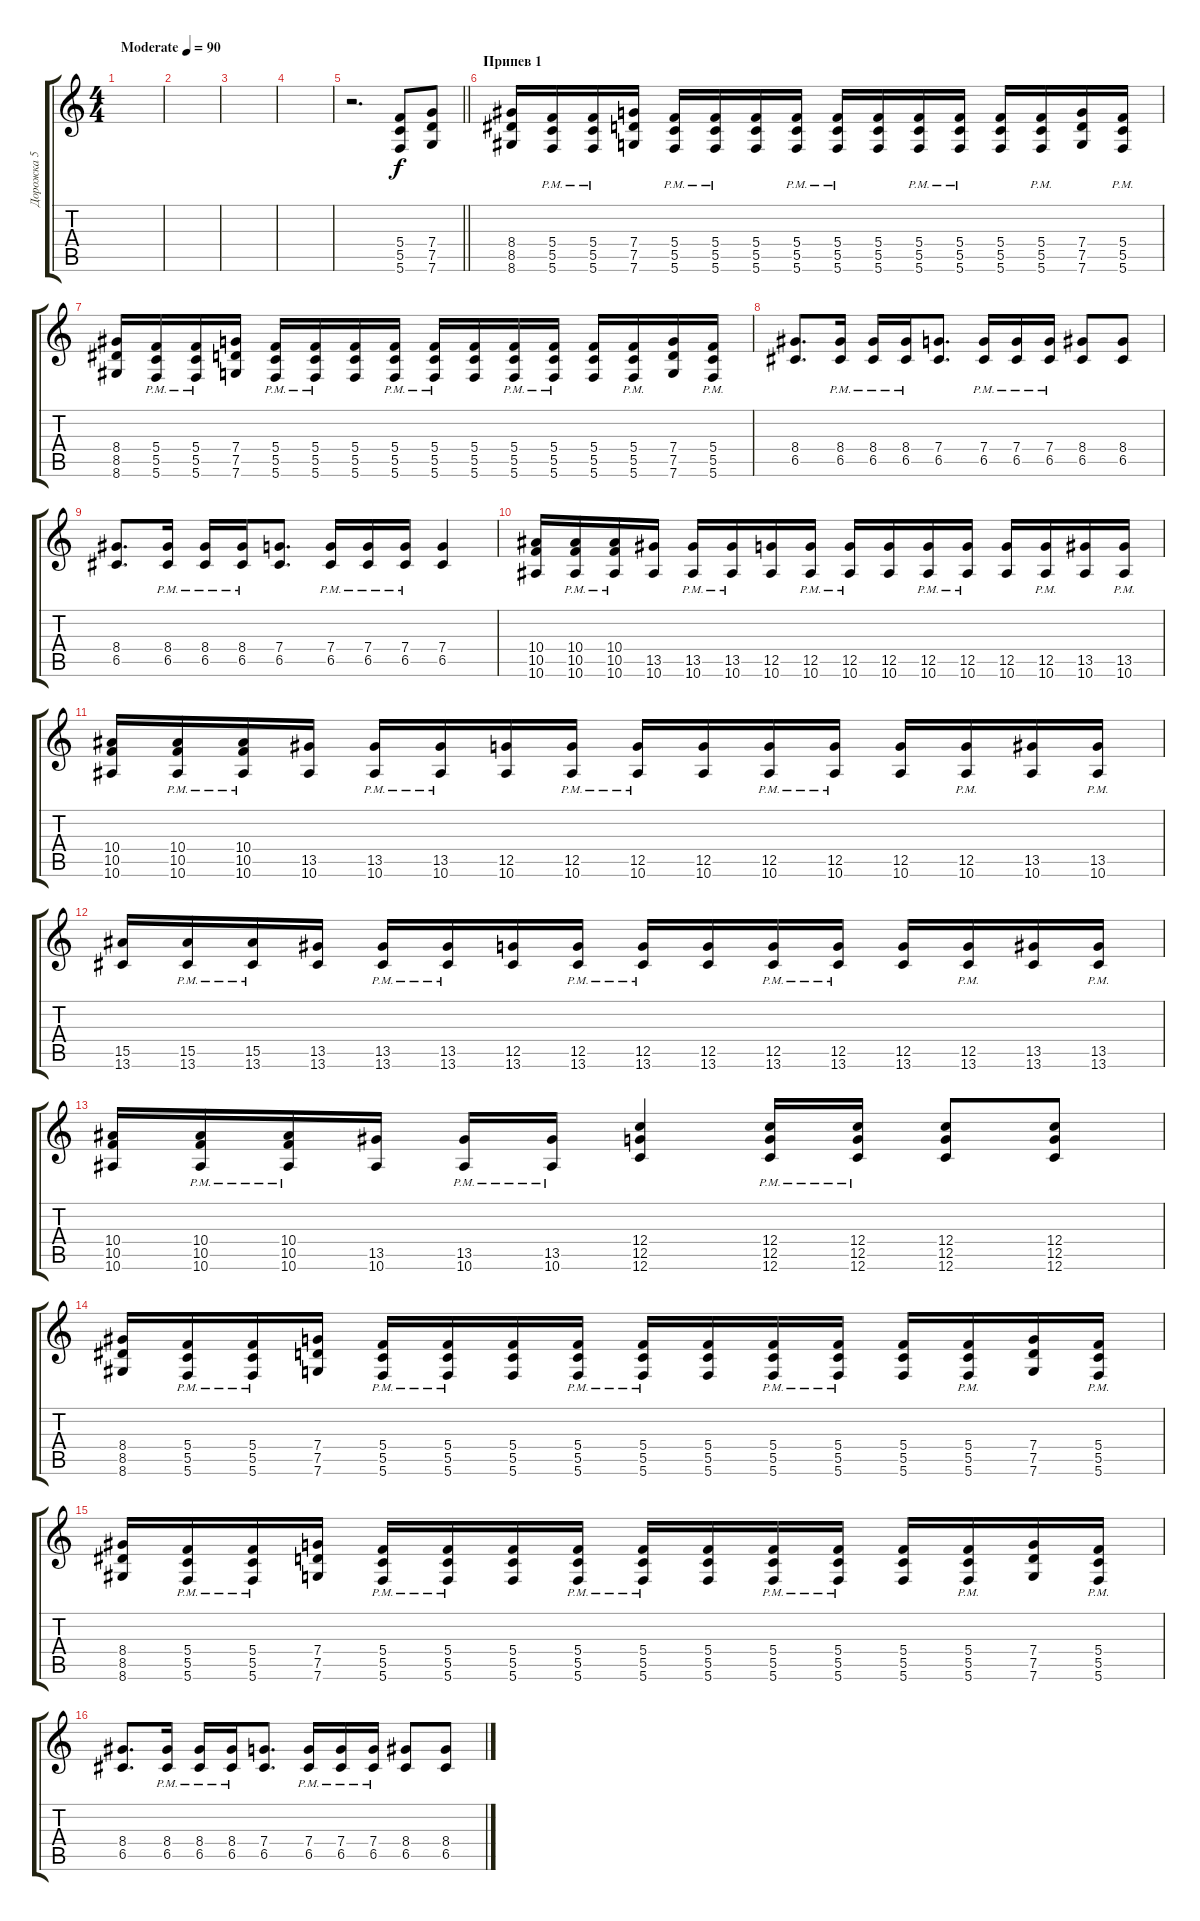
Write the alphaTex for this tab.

\track ("Дорожка 5" "Дорожка 5") {instrument distortionguitar}
\staff {score tabs}
\tuning (D4 A3 F3 C3 G2 C2) {hide}
\ts (4 4)
\tempo (90 "Moderate")
\clef g2
\ks c
|
|
|
|
\barLineRight lightlight
r.2{d} (5.4 5.5 5.6).8 (7.4 7.5 7.6).8 |
\section ("" "Припев 1")
(8.4 8.5 8.6).16 (5.4{pm} 5.5{pm} 5.6{pm}).16 (5.4{pm} 5.5{pm} 5.6{pm}).16 (7.4 7.5 7.6).16 (5.4{pm} 5.5{pm} 5.6{pm}).16 (5.4{pm} 5.5{pm} 5.6{pm}).16 (5.4 5.5 5.6).16 (5.4{pm} 5.5{pm} 5.6{pm}).16 (5.4{pm} 5.5{pm} 5.6{pm}).16 (5.4 5.5 5.6).16 (5.4{pm} 5.5{pm} 5.6{pm}).16 (5.4{pm} 5.5{pm} 5.6{pm}).16 (5.4 5.5 5.6).16 (5.4{pm} 5.5{pm} 5.6{pm}).16 (7.4 7.5 7.6).16 (5.4{pm} 5.5{pm} 5.6{pm}).16 |
(8.4 8.5 8.6).16 (5.4{pm} 5.5{pm} 5.6{pm}).16 (5.4{pm} 5.5{pm} 5.6{pm}).16 (7.4 7.5 7.6).16 (5.4{pm} 5.5{pm} 5.6{pm}).16 (5.4{pm} 5.5{pm} 5.6{pm}).16 (5.4 5.5 5.6).16 (5.4{pm} 5.5{pm} 5.6{pm}).16 (5.4{pm} 5.5{pm} 5.6{pm}).16 (5.4 5.5 5.6).16 (5.4{pm} 5.5{pm} 5.6{pm}).16 (5.4{pm} 5.5{pm} 5.6{pm}).16 (5.4 5.5 5.6).16 (5.4{pm} 5.5{pm} 5.6{pm}).16 (7.4 7.5 7.6).16 (5.4{pm} 5.5{pm} 5.6{pm}).16 |
(8.4 6.5).8{d} (8.4{pm} 6.5{pm}).16 (8.4{pm} 6.5{pm}).16 (8.4{pm} 6.5{pm}).16 (7.4 6.5).8{d} (7.4{pm} 6.5{pm}).16 (7.4{pm} 6.5{pm}).16 (7.4{pm} 6.5{pm}).16 (8.4 6.5).8 (8.4 6.5).8 |
(8.4 6.5).8{d} (8.4{pm} 6.5{pm}).16 (8.4{pm} 6.5{pm}).16 (8.4{pm} 6.5{pm}).16 (7.4 6.5).8{d} (7.4{pm} 6.5{pm}).16 (7.4{pm} 6.5{pm}).16 (7.4{pm} 6.5{pm}).16 (7.4 6.5).4 |
(10.4 10.5 10.6).16 (10.4{pm} 10.5{pm} 10.6{pm}).16 (10.4{pm} 10.5{pm} 10.6{pm}).16 (13.5 10.6).16 (13.5{pm} 10.6{pm}).16 (13.5{pm} 10.6{pm}).16 (12.5 10.6).16 (12.5{pm} 10.6{pm}).16 (12.5{pm} 10.6{pm}).16 (12.5 10.6).16 (12.5{pm} 10.6{pm}).16 (12.5{pm} 10.6{pm}).16 (12.5 10.6).16 (12.5{pm} 10.6{pm}).16 (13.5 10.6).16 (13.5{pm} 10.6{pm}).16 |
(10.4 10.5 10.6).16 (10.4{pm} 10.5{pm} 10.6{pm}).16 (10.4{pm} 10.5{pm} 10.6{pm}).16 (13.5 10.6).16 (13.5{pm} 10.6{pm}).16 (13.5{pm} 10.6{pm}).16 (12.5 10.6).16 (12.5{pm} 10.6{pm}).16 (12.5{pm} 10.6{pm}).16 (12.5 10.6).16 (12.5{pm} 10.6{pm}).16 (12.5{pm} 10.6{pm}).16 (12.5 10.6).16 (12.5{pm} 10.6{pm}).16 (13.5 10.6).16 (13.5{pm} 10.6{pm}).16 |
(15.5 13.6).16 (15.5{pm} 13.6{pm}).16 (15.5{pm} 13.6{pm}).16 (13.5 13.6).16 (13.5{pm} 13.6{pm}).16 (13.5{pm} 13.6{pm}).16 (12.5 13.6).16 (12.5{pm} 13.6{pm}).16 (12.5{pm} 13.6{pm}).16 (12.5 13.6).16 (12.5{pm} 13.6{pm}).16 (12.5{pm} 13.6{pm}).16 (12.5 13.6).16 (12.5{pm} 13.6{pm}).16 (13.5 13.6).16 (13.5{pm} 13.6{pm}).16 |
(10.4 10.5 10.6).16 (10.4{pm} 10.5{pm} 10.6{pm}).16 (10.4{pm} 10.5{pm} 10.6{pm}).16 (13.5 10.6).16 (13.5{pm} 10.6{pm}).16 (13.5{pm} 10.6{pm}).16 (12.4 12.5 12.6).4 (12.4{pm} 12.5{pm} 12.6{pm}).16 (12.4{pm} 12.5{pm} 12.6{pm}).16 (12.4 12.5 12.6).8 (12.4 12.5 12.6).8 |
(8.4 8.5 8.6).16 (5.4{pm} 5.5{pm} 5.6{pm}).16 (5.4{pm} 5.5{pm} 5.6{pm}).16 (7.4 7.5 7.6).16 (5.4{pm} 5.5{pm} 5.6{pm}).16 (5.4{pm} 5.5{pm} 5.6{pm}).16 (5.4 5.5 5.6).16 (5.4{pm} 5.5{pm} 5.6{pm}).16 (5.4{pm} 5.5{pm} 5.6{pm}).16 (5.4 5.5 5.6).16 (5.4{pm} 5.5{pm} 5.6{pm}).16 (5.4{pm} 5.5{pm} 5.6{pm}).16 (5.4 5.5 5.6).16 (5.4{pm} 5.5{pm} 5.6{pm}).16 (7.4 7.5 7.6).16 (5.4{pm} 5.5{pm} 5.6{pm}).16 |
(8.4 8.5 8.6).16 (5.4{pm} 5.5{pm} 5.6{pm}).16 (5.4{pm} 5.5{pm} 5.6{pm}).16 (7.4 7.5 7.6).16 (5.4{pm} 5.5{pm} 5.6{pm}).16 (5.4{pm} 5.5{pm} 5.6{pm}).16 (5.4 5.5 5.6).16 (5.4{pm} 5.5{pm} 5.6{pm}).16 (5.4{pm} 5.5{pm} 5.6{pm}).16 (5.4 5.5 5.6).16 (5.4{pm} 5.5{pm} 5.6{pm}).16 (5.4{pm} 5.5{pm} 5.6{pm}).16 (5.4 5.5 5.6).16 (5.4{pm} 5.5{pm} 5.6{pm}).16 (7.4 7.5 7.6).16 (5.4{pm} 5.5{pm} 5.6{pm}).16 |
(8.4 6.5).8{d} (8.4{pm} 6.5{pm}).16 (8.4{pm} 6.5{pm}).16 (8.4{pm} 6.5{pm}).16 (7.4 6.5).8{d} (7.4{pm} 6.5{pm}).16 (7.4{pm} 6.5{pm}).16 (7.4{pm} 6.5{pm}).16 (8.4 6.5).8 (8.4 6.5).8
